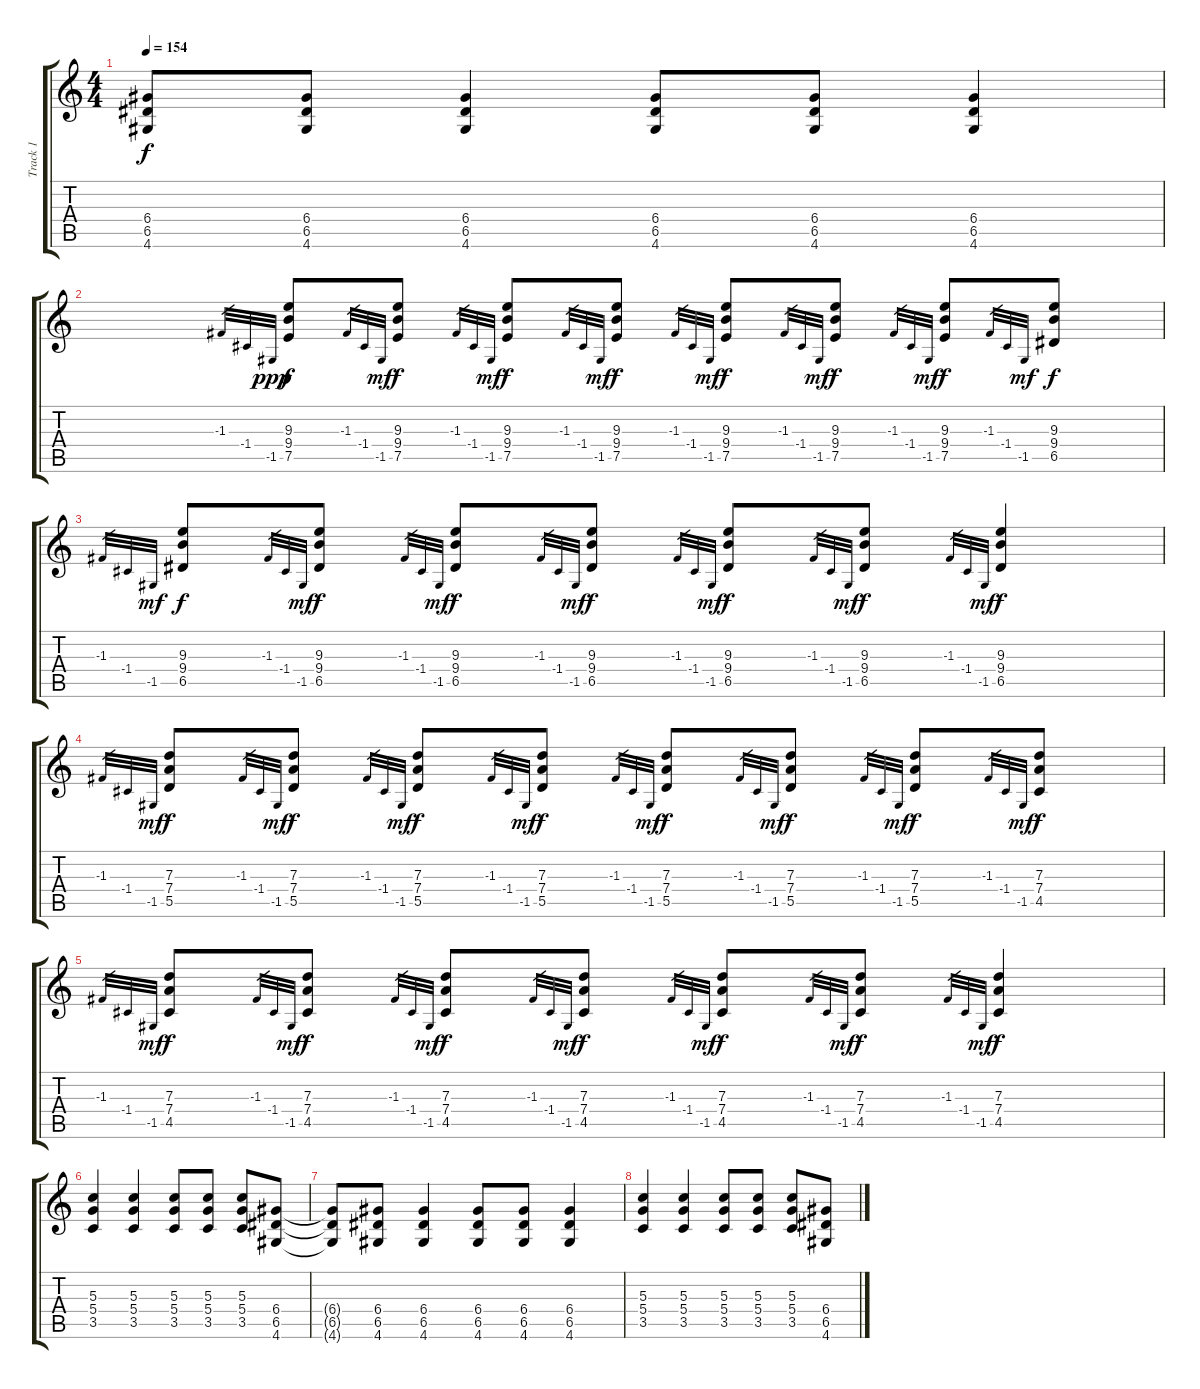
\track ("Track 1" "Track 1") {instrument overdrivenguitar}
\staff {score tabs}
\tuning (E4 B3 G3 D3 A2 E2) {hide}
\ts (4 4)
\tempo 154
\clef g2
\ks c
(6.4{t} 6.5{t} 4.6{t}).8{dy f} (6.4 6.5 4.6).8 (6.4 6.5 4.6).4 (6.4 6.5 4.6).8 (6.4 6.5 4.6).8 (6.4 6.5 4.6).4 |
-1.3.32{gr} -1.4.32{gr} -1.5.32{gr dy ppp} (9.3 9.4 7.5).8{dy f} -1.3.32{gr} -1.4.32{gr} -1.5.32{gr dy mf} (9.3 9.4 7.5).8{dy f} -1.3.32{gr} -1.4.32{gr} -1.5.32{gr dy mf} (9.3 9.4 7.5).8{dy f} -1.3.32{gr} -1.4.32{gr} -1.5.32{gr dy mf} (9.3 9.4 7.5).8{dy f} -1.3.32{gr} -1.4.32{gr} -1.5.32{gr dy mf} (9.3 9.4 7.5).8{dy f} -1.3.32{gr} -1.4.32{gr} -1.5.32{gr dy mf} (9.3 9.4 7.5).8{dy f} -1.3.32{gr} -1.4.32{gr} -1.5.32{gr dy mf} (9.3 9.4 7.5).8{dy f} -1.3.32{gr} -1.4.32{gr} -1.5.32{gr dy mf} (9.3 9.4 6.5).8{dy f} |
-1.3.32{gr} -1.4.32{gr} -1.5.32{gr dy mf} (9.3 9.4 6.5).8{dy f} -1.3.32{gr} -1.4.32{gr} -1.5.32{gr dy mf} (9.3 9.4 6.5).8{dy f} -1.3.32{gr} -1.4.32{gr} -1.5.32{gr dy mf} (9.3 9.4 6.5).8{dy f} -1.3.32{gr} -1.4.32{gr} -1.5.32{gr dy mf} (9.3 9.4 6.5).8{dy f} -1.3.32{gr} -1.4.32{gr} -1.5.32{gr dy mf} (9.3 9.4 6.5).8{dy f} -1.3.32{gr} -1.4.32{gr} -1.5.32{gr dy mf} (9.3 9.4 6.5).8{dy f} -1.3.32{gr} -1.4.32{gr} -1.5.32{gr dy mf} (9.3 9.4 6.5).4{dy f} |
-1.3.32{gr} -1.4.32{gr} -1.5.32{gr dy mf} (7.3 7.4 5.5).8{dy f} -1.3.32{gr} -1.4.32{gr} -1.5.32{gr dy mf} (7.3 7.4 5.5).8{dy f} -1.3.32{gr} -1.4.32{gr} -1.5.32{gr dy mf} (7.3 7.4 5.5).8{dy f} -1.3.32{gr} -1.4.32{gr} -1.5.32{gr dy mf} (7.3 7.4 5.5).8{dy f} -1.3.32{gr} -1.4.32{gr} -1.5.32{gr dy mf} (7.3 7.4 5.5).8{dy f} -1.3.32{gr} -1.4.32{gr} -1.5.32{gr dy mf} (7.3 7.4 5.5).8{dy f} -1.3.32{gr} -1.4.32{gr} -1.5.32{gr dy mf} (7.3 7.4 5.5).8{dy f} -1.3.32{gr} -1.4.32{gr} -1.5.32{gr dy mf} (7.3 7.4 4.5).8{dy f} |
-1.3.32{gr} -1.4.32{gr} -1.5.32{gr dy mf} (7.3 7.4 4.5).8{dy f} -1.3.32{gr} -1.4.32{gr} -1.5.32{gr dy mf} (7.3 7.4 4.5).8{dy f} -1.3.32{gr} -1.4.32{gr} -1.5.32{gr dy mf} (7.3 7.4 4.5).8{dy f} -1.3.32{gr} -1.4.32{gr} -1.5.32{gr dy mf} (7.3 7.4 4.5).8{dy f} -1.3.32{gr} -1.4.32{gr} -1.5.32{gr dy mf} (7.3 7.4 4.5).8{dy f} -1.3.32{gr} -1.4.32{gr} -1.5.32{gr dy mf} (7.3 7.4 4.5).8{dy f} -1.3.32{gr} -1.4.32{gr} -1.5.32{gr dy mf} (7.3 7.4 4.5).4{dy f} |
(5.3 5.4 3.5).4 (5.3 5.4 3.5).4 (5.3 5.4 3.5).8 (5.3 5.4 3.5).8 (5.3 5.4 3.5).8 (6.4 6.5 4.6).8 |
(6.4{t} 6.5{t} 4.6{t}).8 (6.4 6.5 4.6).8 (6.4 6.5 4.6).4 (6.4 6.5 4.6).8 (6.4 6.5 4.6).8 (6.4 6.5 4.6).4 |
(5.3 5.4 3.5).4 (5.3 5.4 3.5).4 (5.3 5.4 3.5).8 (5.3 5.4 3.5).8 (5.3 5.4 3.5).8 (6.4 6.5 4.6).8
